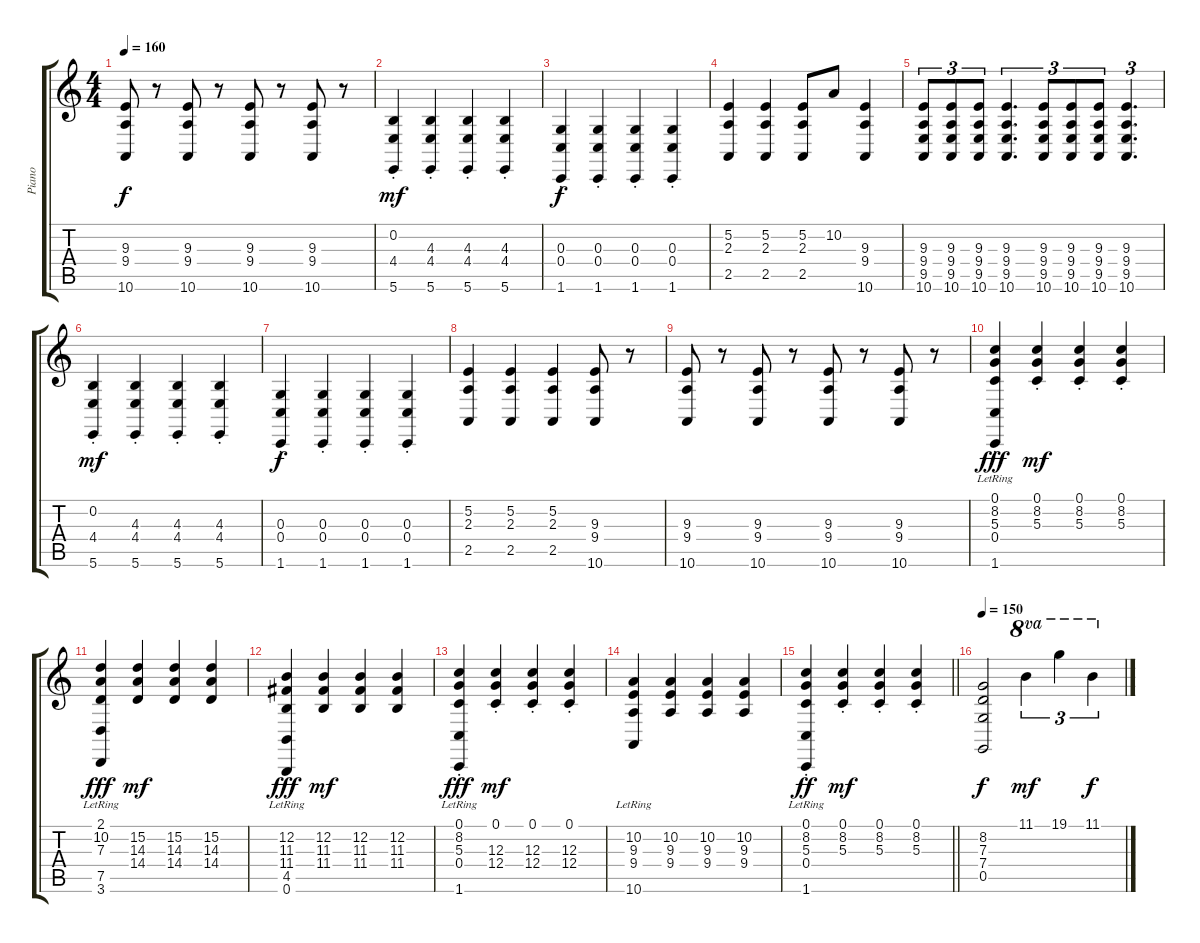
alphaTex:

\track ("Piano" "Piano") {instrument acousticgrandpiano}
\staff {score tabs}
\tuning (C5 B3 G3 C3 G2 B1) {hide}
\ts (4 4)
\tempo 160
\clef g2
\ks c
(9.3 9.4 10.6).8{dy f} r.8 (9.3 9.4 10.6).8 r.8 (9.3 9.4 10.6).8 r.8 (9.3 9.4 10.6).8 r.8 |
(0.2{st} 4.4{st} 5.6{st}).4{dy mf} (4.3{st} 4.4{st} 5.6{st}).4 (4.3{st} 4.4{st} 5.6{st}).4 (4.3{st} 4.4{st} 5.6{st}).4 |
(0.3{st} 0.4{st} 1.6{st}).4{dy f} (0.3{st} 0.4{st} 1.6{st}).4 (0.3{st} 0.4{st} 1.6{st}).4 (0.3{st} 0.4{st} 1.6{st}).4 |
(5.2 2.3 2.5).4 (5.2 2.3 2.5).4 (5.2 2.3 2.5).8 10.2.8 (9.3 9.4 10.6).4 |
(9.3 9.4 9.5 10.6).8{tu (3 2)} (9.3 9.4 9.5 10.6).8{tu (3 2)} (9.3 9.4 9.5 10.6).8{tu (3 2)} (9.3 9.4 9.5 10.6).4{d tu (3 2)} (9.3 9.4 9.5 10.6).8{tu (3 2)} (9.3 9.4 9.5 10.6).8{tu (3 2)} (9.3 9.4 9.5 10.6).8{tu (3 2)} (9.3 9.4 9.5 10.6).4{d tu (3 2)} |
(0.2{st} 4.4{st} 5.6{st}).4{dy mf} (4.3{st} 4.4{st} 5.6{st}).4 (4.3{st} 4.4{st} 5.6{st}).4 (4.3{st} 4.4{st} 5.6{st}).4 |
(0.3{st} 0.4{st} 1.6{st}).4{dy f} (0.3{st} 0.4{st} 1.6{st}).4 (0.3{st} 0.4{st} 1.6{st}).4 (0.3{st} 0.4{st} 1.6{st}).4 |
(5.2 2.3 2.5).4 (5.2 2.3 2.5).4 (5.2 2.3 2.5).4 (9.3 9.4 10.6).8 r.8 |
(9.3 9.4 10.6).8 r.8 (9.3 9.4 10.6).8 r.8 (9.3 9.4 10.6).8 r.8 (9.3 9.4 10.6).8 r.8 |
(0.1{st} 8.2{st} 5.3{st} 0.4{lr} 1.6{lr}).4{dy fff} (0.1{st} 8.2{st} 5.3{st}).4{dy mf} (0.1{st} 8.2{st} 5.3{st}).4 (0.1{st} 8.2{st} 5.3{st}).4 |
(2.1 10.2 7.3 7.5{lr} 3.6{lr}).4{dy fff} (15.2 14.3 14.4).4{dy mf} (15.2 14.3 14.4).4 (15.2 14.3 14.4).4 |
(12.2 11.3 11.4 4.5{lr} 0.6{lr}).4{dy fff} (12.2 11.3 11.4).4{dy mf} (12.2 11.3 11.4).4 (12.2 11.3 11.4).4 |
(0.1{st} 8.2{st} 5.3{st} 0.4{lr} 1.6{lr}).4{dy fff} (0.1{st} 12.3{st} 12.4{st}).4{dy mf} (0.1{st} 12.3{st} 12.4{st}).4 (0.1{st} 12.3{st} 12.4{st}).4 |
(10.2 9.3 9.4 10.6{lr}).4 (10.2 9.3 9.4).4 (10.2 9.3 9.4).4 (10.2 9.3 9.4).4 |
\barLineRight lightlight
(0.1{st} 8.2{st} 5.3{st} 0.4{lr} 1.6{lr}).4{dy ff} (0.1{st} 8.2{st} 5.3{st}).4{dy mf} (0.1{st} 8.2{st} 5.3{st}).4 (0.1{st} 8.2{st} 5.3{st}).4 |
\tempo 150
(8.2 7.3 7.4 0.5).2{dy f} 11.1.4{tu (3 2) ot 8va dy mf} 19.1.4{tu (3 2) ot 8va} 11.1.4{tu (3 2) ot 8va dy f}
